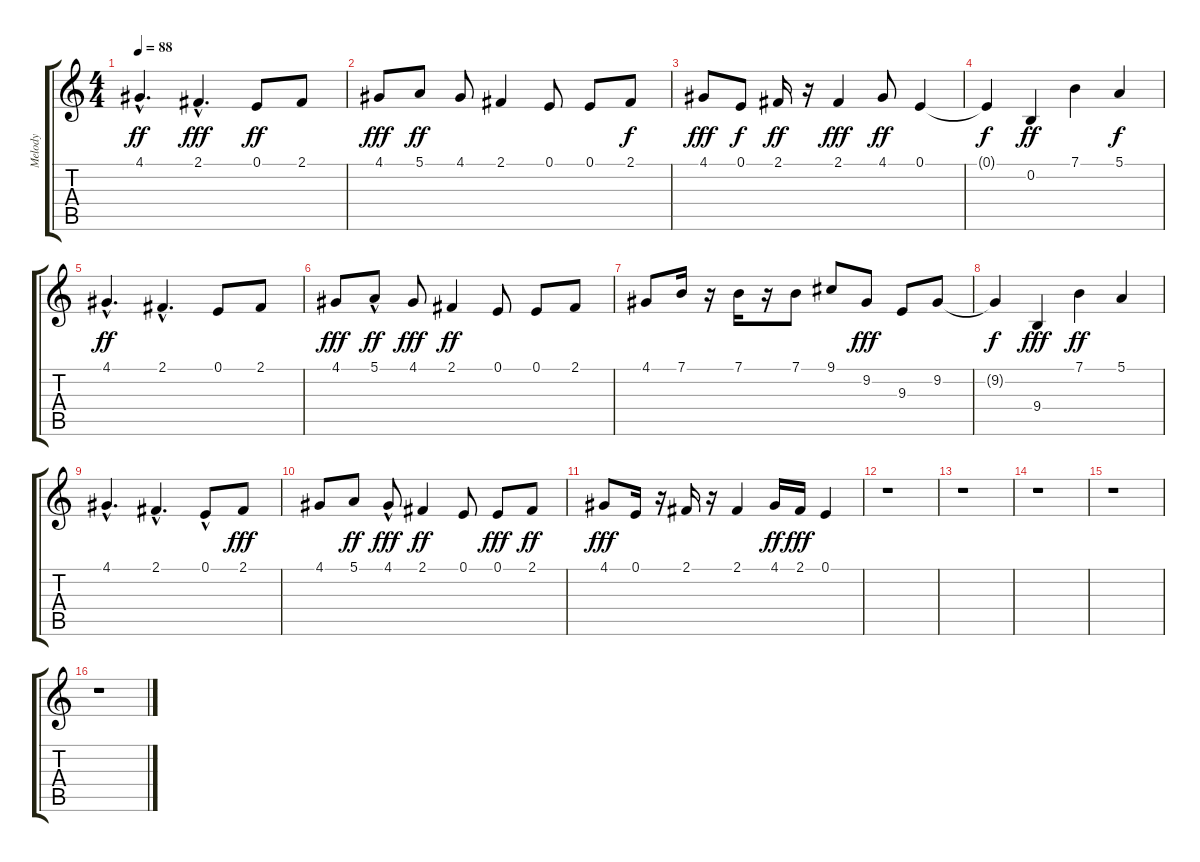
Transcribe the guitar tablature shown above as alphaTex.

\track ("Melody" "Melody") {instrument ocarina}
\staff {score tabs}
\tuning (E4 B3 G3 D3 A2 E2) {hide}
\ts (4 4)
\tempo 88
\clef g2
\ks c
4.1{hac}.4{d dy ff} 2.1{hac}.4{d dy fff} 0.1.8{dy ff} 2.1.8 |
4.1.8{dy fff} 5.1.8{dy ff} 4.1.8 2.1.4 0.1.8 0.1.8 2.1.8{dy f} |
4.1.8{dy fff} 0.1.8{dy f} 2.1.16{dy ff} r.16 2.1.4{dy fff} 4.1.8{dy ff} 0.1.4 |
0.1{t}.4{dy f} 0.2.4{dy ff} 7.1.4 5.1.4{dy f} |
4.1{hac}.4{d dy ff} 2.1{hac}.4{d} 0.1.8 2.1.8 |
4.1.8{dy fff} 5.1{hac}.8{dy ff} 4.1.8{dy fff} 2.1.4{dy ff} 0.1.8 0.1.8 2.1.8 |
4.1.8 7.1.16 r.16 7.1.16 r.16 7.1.8 9.1.8 9.2.8{dy fff} 9.3.8 9.2.8 |
9.2{t}.4{dy f} 9.4.4{dy fff} 7.1.4{dy ff} 5.1.4 |
4.1{hac}.4{d} 2.1{hac}.4{d} 0.1{hac}.8 2.1.8{dy fff} |
4.1.8 5.1.8{dy ff} 4.1{hac}.8{dy fff} 2.1.4{dy ff} 0.1.8 0.1.8{dy fff} 2.1.8{dy ff} |
4.1.8{dy fff} 0.1.16 r.16 2.1.16 r.16 2.1.4 4.1.16{dy ff} 2.1.16{dy fff} 0.1.4 |
r.1 |
r.1 |
r.1 |
r.1 |
r.1
